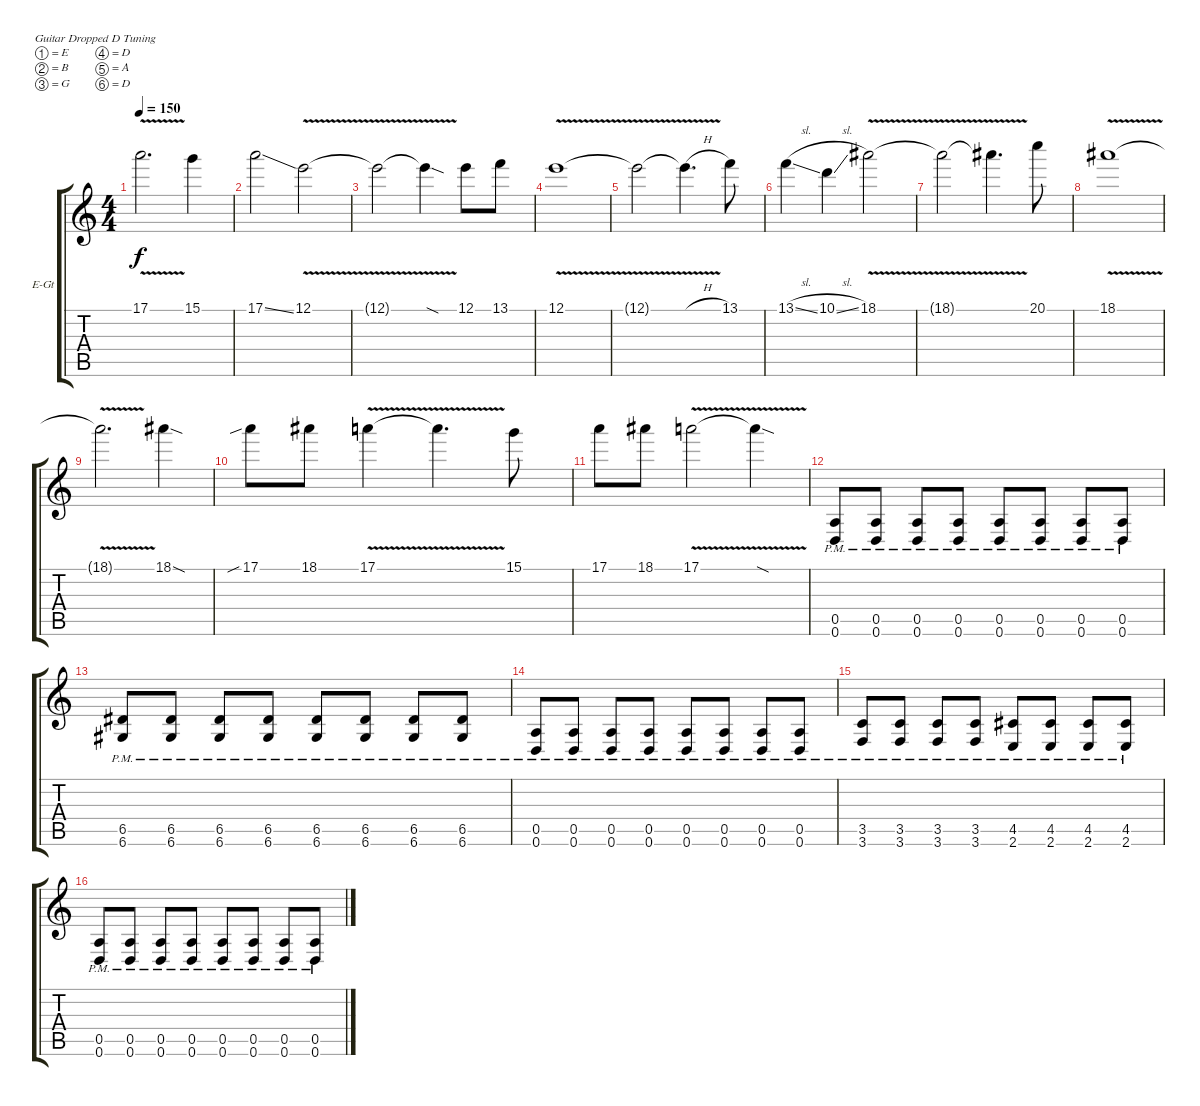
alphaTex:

\defaultSystemsLayout 4
\bracketExtendMode groupsimilarinstruments
\firstSystemTrackNameOrientation horizontal
\otherSystemsTrackNameOrientation horizontal
\track ("Electric Guitar" "E-Gt") {instrument distortionguitar}
\staff {score tabs}
\tuning (E4 B3 G3 D3 A2 D2)
\ts (4 4)
\tempo 150
\clef g2
\ks c
17.1{v t}.2{d dy f} 15.1.4 |
17.1{ss}.2 12.1{v}.2 |
12.1{v t}.2 12.1{sod t}.4 12.1.8 13.1.8 |
12.1{v}.1 |
12.1{v t}.2 12.1{v h t}.4{d} 13.1.8 |
13.1{sl}.4 10.1{sl}.4 18.1{v}.2 |
18.1{v t}.2 18.1{v t}.4{d} 20.1.8 |
18.1{v}.1 |
18.1{v t}.2{d} 18.1{sod}.4 |
17.1{sib}.8 18.1.8 17.1{v}.4 17.1{v t}.4{d} 15.1.8 |
17.1.8 18.1.8 17.1{v}.2 17.1{sod t}.4 |
(0.5{pm} 0.6{pm}).8 (0.5{pm} 0.6{pm}).8 (0.5{pm} 0.6{pm}).8 (0.5{pm} 0.6{pm}).8 (0.5{pm} 0.6{pm}).8 (0.5{pm} 0.6{pm}).8 (0.5{pm} 0.6{pm}).8 (0.5{pm} 0.6{pm}).8 |
(6.6{pm} 6.5{pm}).8 (6.6{pm} 6.5{pm}).8 (6.6{pm} 6.5{pm}).8 (6.6{pm} 6.5{pm}).8 (6.6{pm} 6.5{pm}).8 (6.6{pm} 6.5{pm}).8 (6.6{pm} 6.5{pm}).8 (6.6{pm} 6.5{pm}).8 |
(0.5{pm} 0.6{pm}).8 (0.5{pm} 0.6{pm}).8 (0.5{pm} 0.6{pm}).8 (0.5{pm} 0.6{pm}).8 (0.5{pm} 0.6{pm}).8 (0.5{pm} 0.6{pm}).8 (0.5{pm} 0.6{pm}).8 (0.5{pm} 0.6{pm}).8 |
(3.5{pm} 3.6{pm}).8 (3.5{pm} 3.6{pm}).8 (3.5{pm} 3.6{pm}).8 (3.5{pm} 3.6{pm}).8 (4.5{pm} 2.6{pm}).8 (4.5{pm} 2.6{pm}).8 (4.5{pm} 2.6{pm}).8 (4.5{pm} 2.6{pm}).8 |
(0.5{pm} 0.6{pm}).8 (0.5{pm} 0.6{pm}).8 (0.5{pm} 0.6{pm}).8 (0.5{pm} 0.6{pm}).8 (0.5{pm} 0.6{pm}).8 (0.5{pm} 0.6{pm}).8 (0.5{pm} 0.6{pm}).8 (0.5{pm} 0.6{pm}).8
